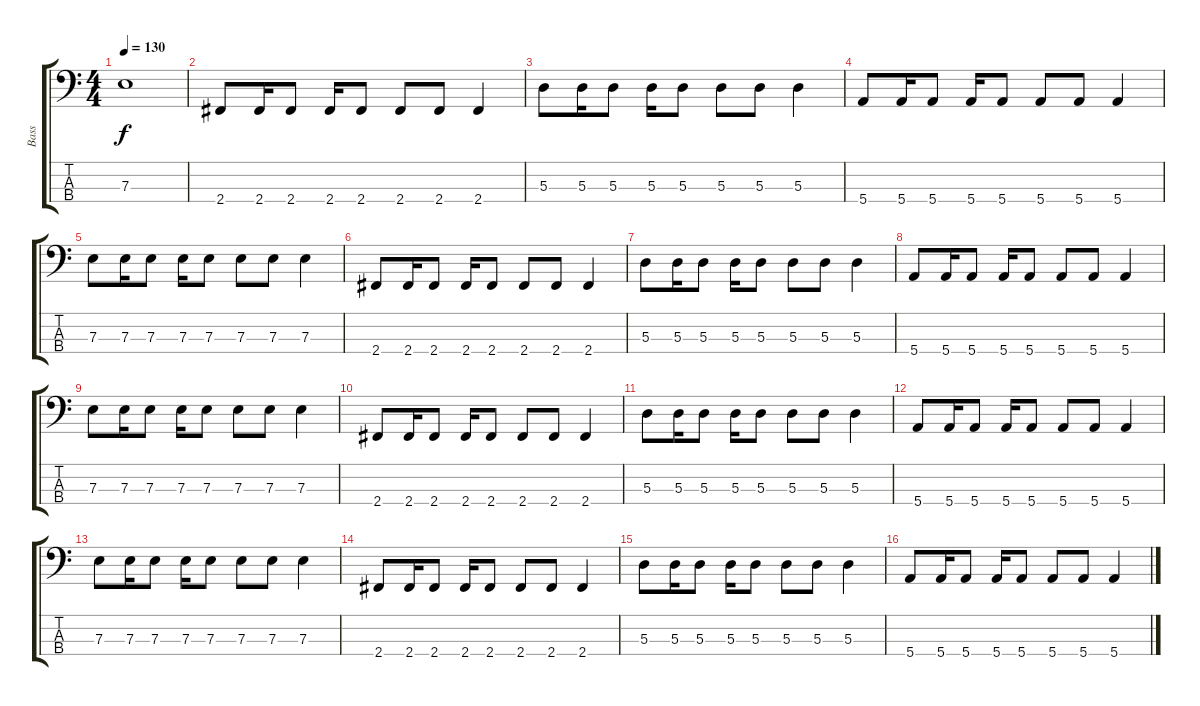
\track ("Bass" "Bass") {instrument electricbassfinger}
\staff {score tabs}
\tuning (G2 D2 A1 E1) {hide}
\ts (4 4)
\tempo 130
\clef f4
\ks c
7.3.1{dy f} |
2.4.8 2.4.16 2.4.8 2.4.16 2.4.8 2.4.8 2.4.8 2.4.4 |
5.3.8 5.3.16 5.3.8 5.3.16 5.3.8 5.3.8 5.3.8 5.3.4 |
5.4.8 5.4.16 5.4.8 5.4.16 5.4.8 5.4.8 5.4.8 5.4.4 |
7.3.8 7.3.16 7.3.8 7.3.16 7.3.8 7.3.8 7.3.8 7.3.4 |
2.4.8 2.4.16 2.4.8 2.4.16 2.4.8 2.4.8 2.4.8 2.4.4 |
5.3.8 5.3.16 5.3.8 5.3.16 5.3.8 5.3.8 5.3.8 5.3.4 |
5.4.8 5.4.16 5.4.8 5.4.16 5.4.8 5.4.8 5.4.8 5.4.4 |
7.3.8 7.3.16 7.3.8 7.3.16 7.3.8 7.3.8 7.3.8 7.3.4 |
2.4.8 2.4.16 2.4.8 2.4.16 2.4.8 2.4.8 2.4.8 2.4.4 |
5.3.8 5.3.16 5.3.8 5.3.16 5.3.8 5.3.8 5.3.8 5.3.4 |
5.4.8 5.4.16 5.4.8 5.4.16 5.4.8 5.4.8 5.4.8 5.4.4 |
7.3.8 7.3.16 7.3.8 7.3.16 7.3.8 7.3.8 7.3.8 7.3.4 |
2.4.8 2.4.16 2.4.8 2.4.16 2.4.8 2.4.8 2.4.8 2.4.4 |
5.3.8 5.3.16 5.3.8 5.3.16 5.3.8 5.3.8 5.3.8 5.3.4 |
5.4.8 5.4.16 5.4.8 5.4.16 5.4.8 5.4.8 5.4.8 5.4.4
